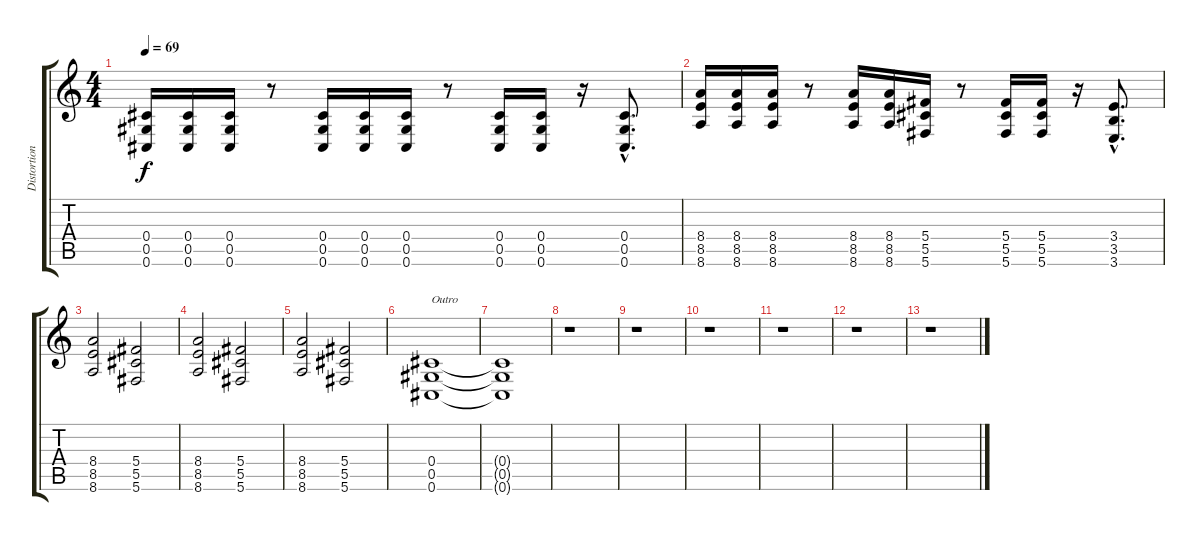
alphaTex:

\track ("Distortion Guitar" "Distortion") {instrument distortionguitar}
\staff {score tabs}
\tuning (Eb4 Bb3 Gb3 Db3 Ab2 Db2) {hide}
\ts (4 4)
\tempo 69
\clef g2
\ks c
(0.4 0.5 0.6).16{dy f} (0.4 0.5 0.6).16 (0.4 0.5 0.6).16 r.8 (0.4 0.5 0.6).16 (0.4 0.5 0.6).16 (0.4 0.5 0.6).16 r.8 (0.4 0.5 0.6).16 (0.4 0.5 0.6).16 r.16 (0.4{hac} 0.5{hac} 0.6{hac}).8{d} |
(8.4 8.5 8.6).16 (8.4 8.5 8.6).16 (8.4 8.5 8.6).16 r.8 (8.4 8.5 8.6).16 (8.4 8.5 8.6).16 (5.4 5.5 5.6).16 r.8 (5.4 5.5 5.6).16 (5.4 5.5 5.6).16 r.16 (3.4{hac} 3.5{hac} 3.6{hac}).8{d} |
(8.4 8.5 8.6).2 (5.4 5.5 5.6).2 |
(8.4 8.5 8.6).2 (5.4 5.5 5.6).2 |
(8.4 8.5 8.6).2 (5.4 5.5 5.6).2 |
(0.4 0.5 0.6).1{txt "Outro"} |
(0.4{t} 0.5{t} 0.6{t}).1 |
r.1 |
r.1 |
r.1 |
r.1 |
r.1 |
r.1
